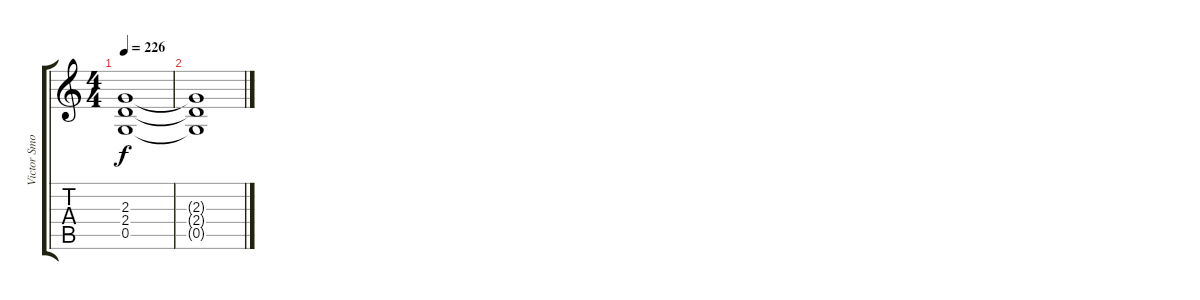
\track ("Victor Smolski" "Victor Smo") {instrument distortionguitar}
\staff {score tabs}
\tuning (D4 A3 F3 C3 G2 D2) {hide}
\ts (4 4)
\tempo 226
\clef g2
\ks c
(2.3 2.4 0.5).1{dy f} |
(2.3{t} 2.4{t} 0.5{t}).1
